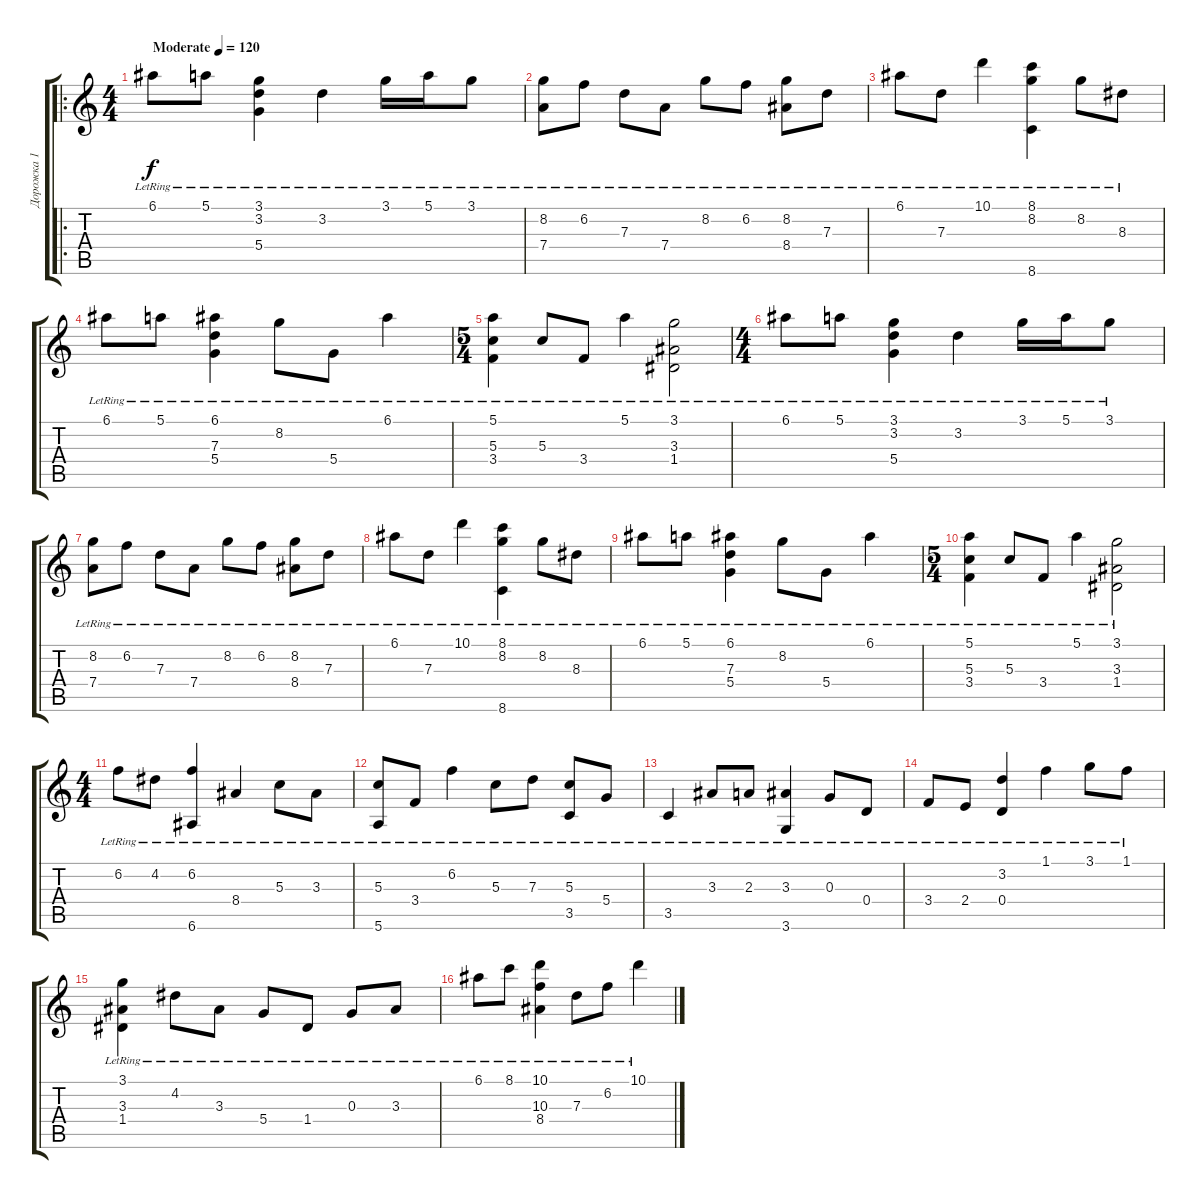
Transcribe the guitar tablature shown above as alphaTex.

\track ("Дорожка 1" "Дорожка 1") {instrument acousticguitarsteel}
\staff {score tabs}
\tuning (E4 B3 G3 D3 A2 E2) {hide}
\ro
\ts (4 4)
\tempo (120 "Moderate")
\clef g2
\ks c
6.1{lr}.8{dy f instrument acousticguitarsteel} 5.1{lr}.8 (3.1{lr} 3.2{lr} 5.4{lr}).4 3.2{lr}.4 3.1{lr}.16 5.1{lr}.16 3.1{lr}.8 |
(8.2{lr} 7.4{lr}).8 6.2{lr}.8 7.3{lr}.8 7.4{lr}.8 8.2{lr}.8 6.2{lr}.8 (8.2{lr} 8.4{lr}).8 7.3{lr}.8 |
6.1{lr}.8 7.3{lr}.8 10.1{lr}.4 (8.1{lr} 8.2{lr} 8.6{lr}).4 8.2{lr}.8 8.3{lr}.8 |
6.1{lr}.8 5.1{lr}.8 (6.1{lr} 7.3{lr} 5.4{lr}).4 8.2{lr}.8 5.4{lr}.8 6.1{lr}.4 |
\ts (5 4)
(5.1{lr} 5.3{lr} 3.4{lr}).4 5.3{lr}.8 3.4{lr}.8 5.1{lr}.4 (3.1{lr} 3.3{lr} 1.4{lr}).2 |
\ts (4 4)
6.1{lr}.8 5.1{lr}.8 (3.1{lr} 3.2{lr} 5.4{lr}).4 3.2{lr}.4 3.1{lr}.16 5.1{lr}.16 3.1{lr}.8 |
(8.2{lr} 7.4{lr}).8 6.2{lr}.8 7.3{lr}.8 7.4{lr}.8 8.2{lr}.8 6.2{lr}.8 (8.2{lr} 8.4{lr}).8 7.3{lr}.8 |
6.1{lr}.8 7.3{lr}.8 10.1{lr}.4 (8.1{lr} 8.2{lr} 8.6{lr}).4 8.2{lr}.8 8.3{lr}.8 |
6.1{lr}.8 5.1{lr}.8 (6.1{lr} 7.3{lr} 5.4{lr}).4 8.2{lr}.8 5.4{lr}.8 6.1{lr}.4 |
\ts (5 4)
(5.1{lr} 5.3{lr} 3.4{lr}).4 5.3{lr}.8 3.4{lr}.8 5.1{lr}.4 (3.1{lr} 3.3{lr} 1.4{lr}).2 |
\ts (4 4)
6.2{lr}.8 4.2{lr}.8 (6.2{lr} 6.6{lr}).4 8.4{lr}.4 5.3{lr}.8 3.3{lr}.8 |
(5.3{lr} 5.6{lr}).8 3.4{lr}.8 6.2{lr}.4 5.3{lr}.8 7.3{lr}.8 (5.3{lr} 3.5{lr}).8 5.4{lr}.8 |
3.5{lr}.4 3.3{lr}.8 2.3{lr}.8 (3.3{lr} 3.6{lr}).4 0.3{lr}.8 0.4{lr}.8 |
3.4{lr}.8 2.4{lr}.8 (3.2{lr} 0.4{lr}).4 1.1{lr}.4 3.1{lr}.8 1.1{lr}.8 |
(3.1{lr} 3.3{lr} 1.4{lr}).4 4.2{lr}.8 3.3{lr}.8 5.4{lr}.8 1.4{lr}.8 0.3{lr}.8 3.3{lr}.8 |
6.1{lr}.8 8.1{lr}.8 (10.1{lr} 10.3{lr} 8.4{lr}).4 7.3{lr}.8 6.2{lr}.8 10.1{lr}.4
